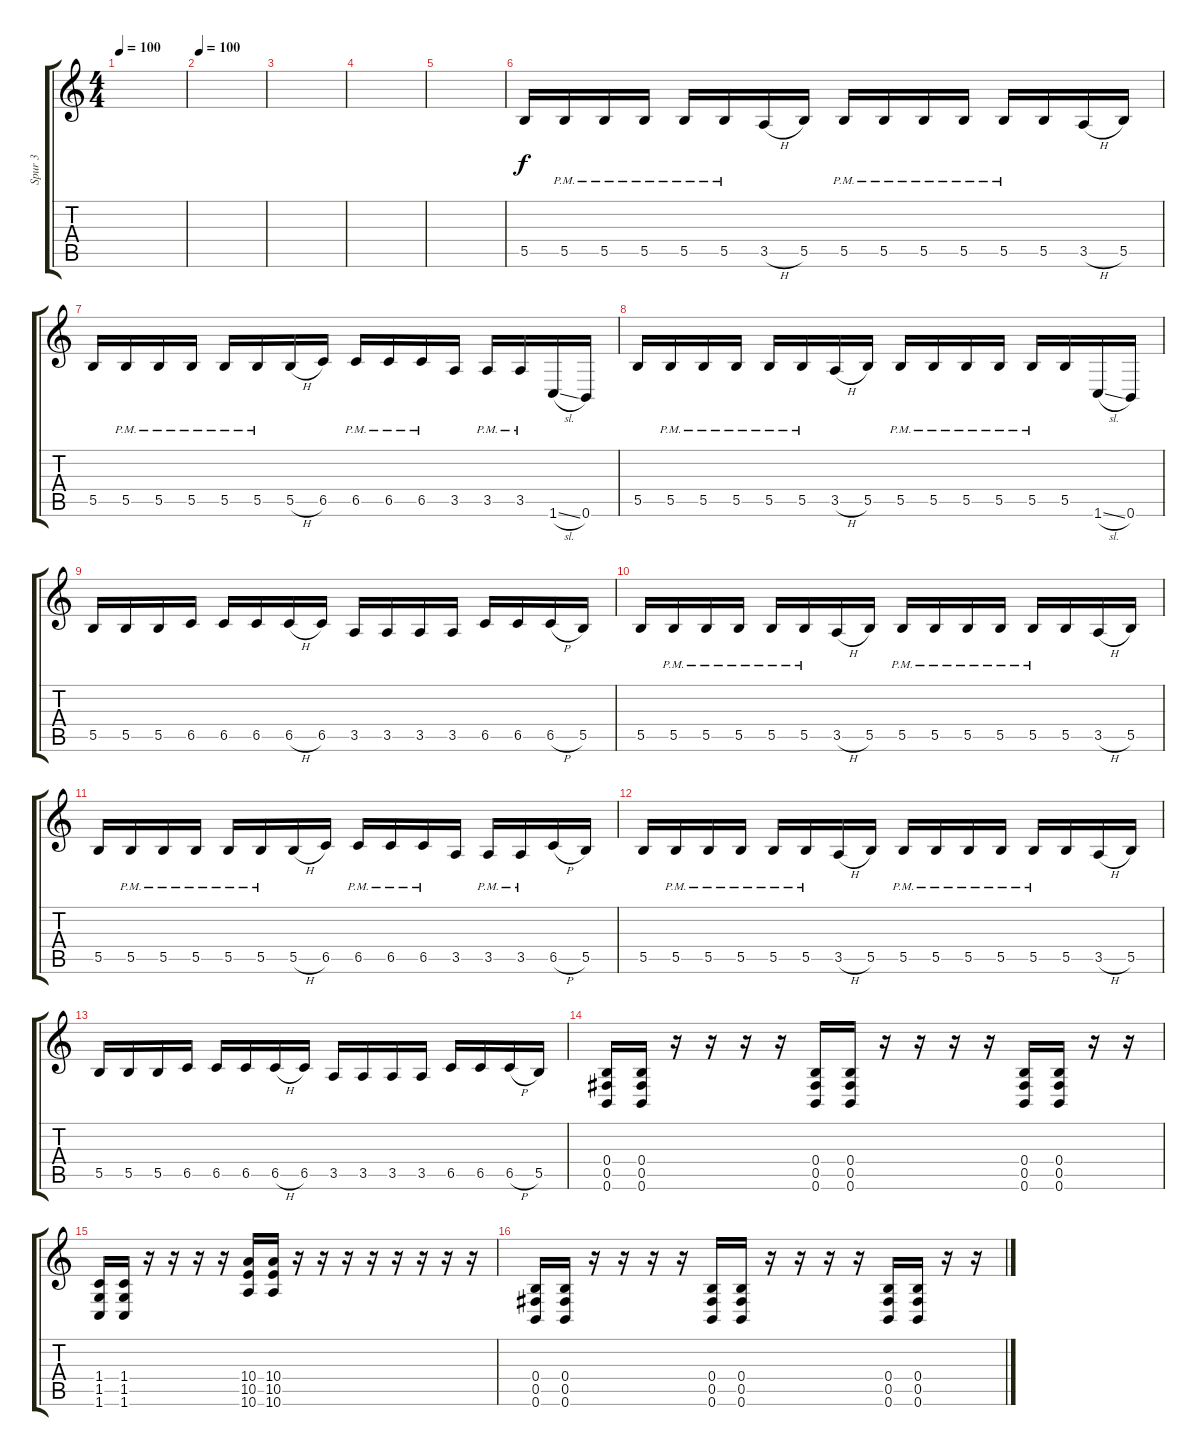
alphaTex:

\track ("Spur 3" "Spur 3") {instrument overdrivenguitar}
\staff {score tabs}
\tuning (E4 B3 G3 B2 Gb2 B1) {hide}
\ts (4 4)
\tempo 100
\clef g2
\ks c
|
\tempo 100
|
|
|
|
5.5.16 5.5{pm}.16 5.5{pm}.16 5.5{pm}.16 5.5{pm}.16 5.5{pm}.16 3.5{h}.16 5.5.16 5.5{pm}.16 5.5{pm}.16 5.5{pm}.16 5.5{pm}.16 5.5{pm}.16 5.5.16 3.5{h}.16 5.5.16 |
5.5.16 5.5{pm}.16 5.5{pm}.16 5.5{pm}.16 5.5{pm}.16 5.5{pm}.16 5.5{h}.16 6.5.16 6.5{pm}.16 6.5{pm}.16 6.5{pm}.16 3.5.16 3.5{pm}.16 3.5{pm}.16 1.6{sl}.16 0.6.16 |
5.5.16 5.5{pm}.16 5.5{pm}.16 5.5{pm}.16 5.5{pm}.16 5.5{pm}.16 3.5{h}.16 5.5.16 5.5{pm}.16 5.5{pm}.16 5.5{pm}.16 5.5{pm}.16 5.5{pm}.16 5.5.16 1.6{sl}.16 0.6.16 |
5.5.16 5.5.16 5.5.16 6.5.16 6.5.16 6.5.16 6.5{h}.16 6.5.16 3.5.16 3.5.16 3.5.16 3.5.16 6.5.16 6.5.16 6.5{h}.16 5.5.16 |
5.5.16 5.5{pm}.16 5.5{pm}.16 5.5{pm}.16 5.5{pm}.16 5.5{pm}.16 3.5{h}.16 5.5.16 5.5{pm}.16 5.5{pm}.16 5.5{pm}.16 5.5{pm}.16 5.5{pm}.16 5.5.16 3.5{h}.16 5.5.16 |
5.5.16 5.5{pm}.16 5.5{pm}.16 5.5{pm}.16 5.5{pm}.16 5.5{pm}.16 5.5{h}.16 6.5.16 6.5{pm}.16 6.5{pm}.16 6.5{pm}.16 3.5.16 3.5{pm}.16 3.5{pm}.16 6.5{h}.16 5.5.16 |
5.5.16 5.5{pm}.16 5.5{pm}.16 5.5{pm}.16 5.5{pm}.16 5.5{pm}.16 3.5{h}.16 5.5.16 5.5{pm}.16 5.5{pm}.16 5.5{pm}.16 5.5{pm}.16 5.5{pm}.16 5.5.16 3.5{h}.16 5.5.16 |
5.5.16 5.5.16 5.5.16 6.5.16 6.5.16 6.5.16 6.5{h}.16 6.5.16 3.5.16 3.5.16 3.5.16 3.5.16 6.5.16 6.5.16 6.5{h}.16 5.5.16 |
(0.4 0.5 0.6).16 (0.4 0.5 0.6).16 r.16 r.16 r.16 r.16 (0.4 0.5 0.6).16 (0.4 0.5 0.6).16 r.16 r.16 r.16 r.16 (0.4 0.5 0.6).16 (0.4 0.5 0.6).16 r.16 r.16 |
(1.4 1.5 1.6).16 (1.4 1.5 1.6).16 r.16 r.16 r.16 r.16 (10.4 10.5 10.6).16 (10.4 10.5 10.6).16 r.16 r.16 r.16 r.16 r.16 r.16 r.16 r.16 |
(0.4 0.5 0.6).16 (0.4 0.5 0.6).16 r.16 r.16 r.16 r.16 (0.4 0.5 0.6).16 (0.4 0.5 0.6).16 r.16 r.16 r.16 r.16 (0.4 0.5 0.6).16 (0.4 0.5 0.6).16 r.16 r.16
